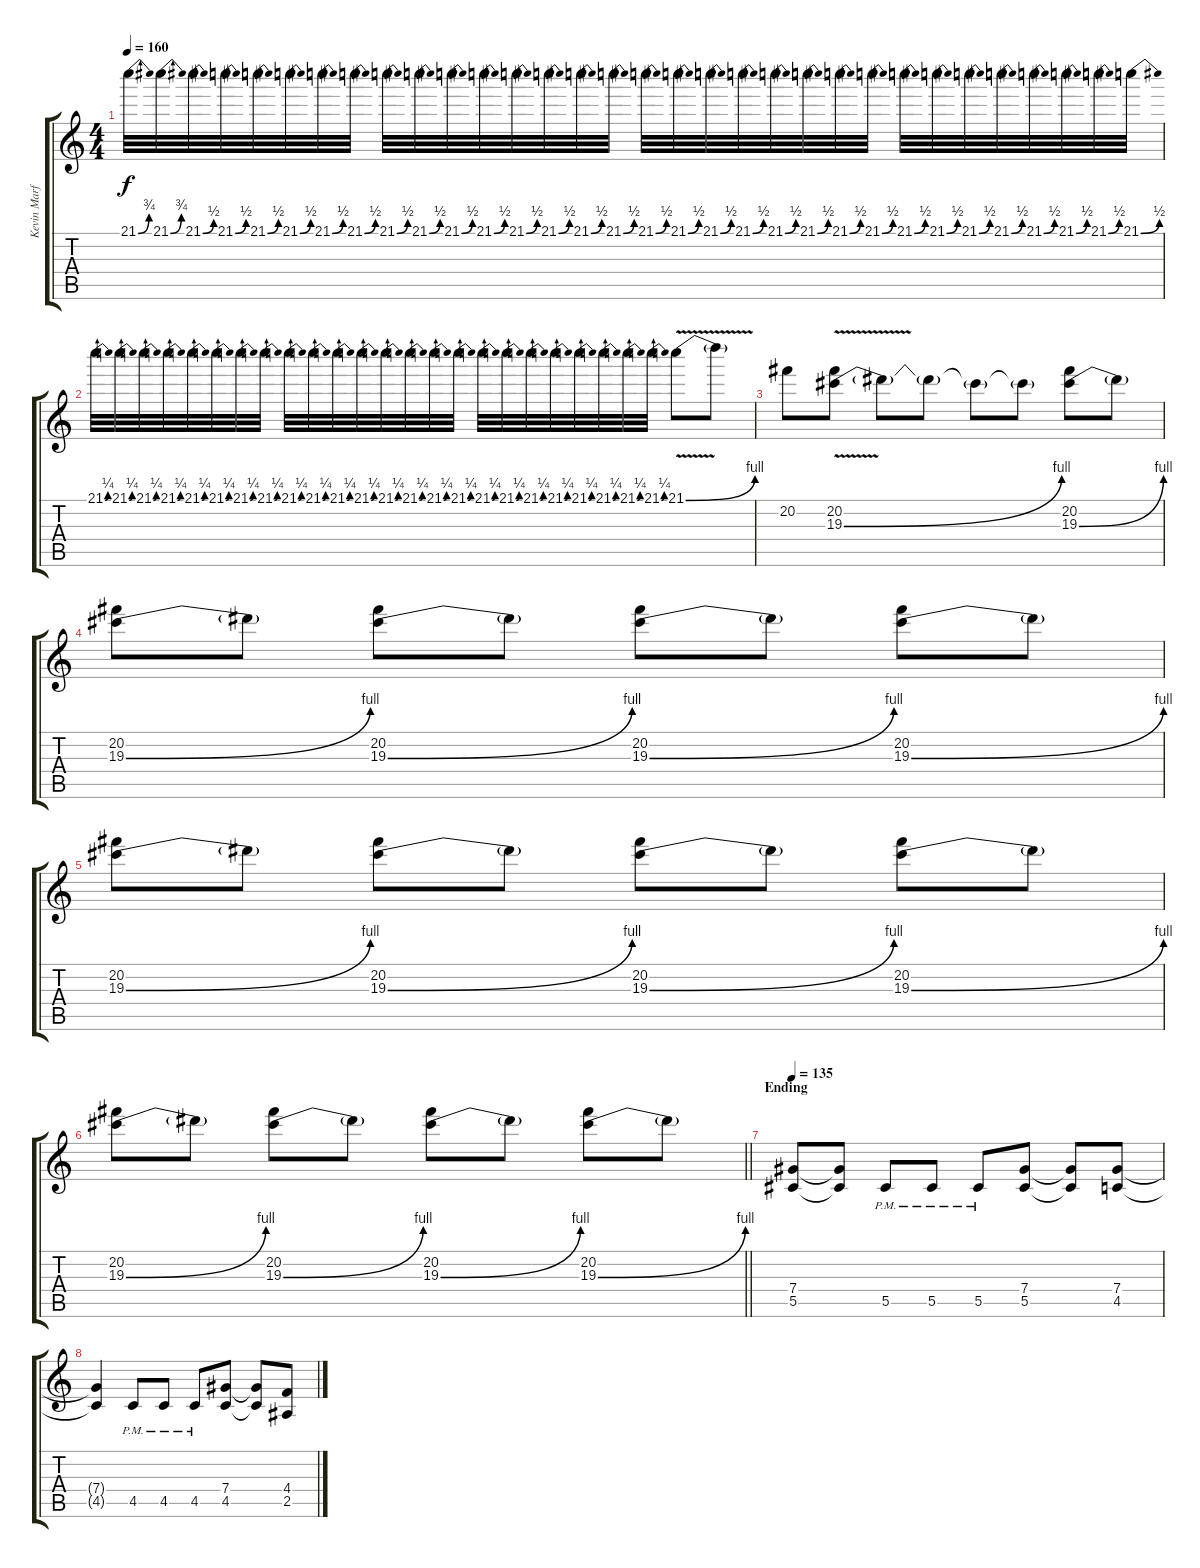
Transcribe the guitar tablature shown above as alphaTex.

\track ("Kevin Marfil" "Kevin Marf") {instrument distortionguitar}
\staff {score tabs}
\tuning (Eb4 Bb3 Gb3 Db3 Ab2 Eb2) {hide}
\ts (4 4)
\tempo 160
\clef g2
\ks c
21.1{be (bend 0 0 60 3)}.32{dy f} 21.1{be (bend 0 0 60 3)}.32 21.1{be (bend 0 0 60 2)}.32 21.1{be (bend 0 0 60 2)}.32 21.1{be (bend 0 0 60 2)}.32 21.1{be (bend 0 0 60 2)}.32 21.1{be (bend 0 0 60 2)}.32 21.1{be (bend 0 0 60 2)}.32 21.1{be (bend 0 0 60 2)}.32 21.1{be (bend 0 0 60 2)}.32 21.1{be (bend 0 0 60 2)}.32 21.1{be (bend 0 0 60 2)}.32 21.1{be (bend 0 0 60 2)}.32 21.1{be (bend 0 0 60 2)}.32 21.1{be (bend 0 0 60 2)}.32 21.1{be (bend 0 0 60 2)}.32 21.1{be (bend 0 0 60 2)}.32 21.1{be (bend 0 0 60 2)}.32 21.1{be (bend 0 0 60 2)}.32 21.1{be (bend 0 0 60 2)}.32 21.1{be (bend 0 0 60 2)}.32 21.1{be (bend 0 0 60 2)}.32 21.1{be (bend 0 0 60 2)}.32 21.1{be (bend 0 0 60 2)}.32 21.1{be (bend 0 0 60 2)}.32 21.1{be (bend 0 0 60 2)}.32 21.1{be (bend 0 0 60 2)}.32 21.1{be (bend 0 0 60 2)}.32 21.1{be (bend 0 0 60 2)}.32 21.1{be (bend 0 0 60 2)}.32 21.1{be (bend 0 0 60 2)}.32 21.1{be (bend 0 0 60 2)}.32 |
21.1{be (bend 0 0 60 1)}.32 21.1{be (bend 0 0 60 1)}.32 21.1{be (bend 0 0 60 1)}.32 21.1{be (bend 0 0 60 1)}.32 21.1{be (bend 0 0 60 1)}.32 21.1{be (bend 0 0 60 1)}.32 21.1{be (bend 0 0 60 1)}.32 21.1{be (bend 0 0 60 1)}.32 21.1{be (bend 0 0 60 1)}.32 21.1{be (bend 0 0 60 1)}.32 21.1{be (bend 0 0 60 1)}.32 21.1{be (bend 0 0 60 1)}.32 21.1{be (bend 0 0 60 1)}.32 21.1{be (bend 0 0 60 1)}.32 21.1{be (bend 0 0 60 1)}.32 21.1{be (bend 0 0 60 1)}.32 21.1{be (bend 0 0 60 1)}.32 21.1{be (bend 0 0 60 1)}.32 21.1{be (bend 0 0 60 1)}.32 21.1{be (bend 0 0 60 1)}.32 21.1{be (bend 0 0 60 1)}.32 21.1{be (bend 0 0 60 1)}.32 21.1{be (bend 0 0 60 1)}.32 21.1{be (bend 0 0 60 1)}.32 21.1{be (bend 0 0 60 4) v}.8 21.1{t}.8 |
20.2.8 (20.2 19.3{be (bend 0 0 60 4) v}).8 19.3{t}.8 19.3{t}.8 19.3{t}.8 19.3{t}.8 (20.2 19.3{be (bend 0 0 60 4)}).8 19.3{t}.8 |
(20.2 19.3{be (bend 0 0 60 4)}).8 19.3{t}.8 (20.2 19.3{be (bend 0 0 60 4)}).8 19.3{t}.8 (20.2 19.3{be (bend 0 0 60 4)}).8 19.3{t}.8 (20.2 19.3{be (bend 0 0 60 4)}).8 19.3{t}.8 |
(20.2 19.3{be (bend 0 0 60 4)}).8 19.3{t}.8 (20.2 19.3{be (bend 0 0 60 4)}).8 19.3{t}.8 (20.2 19.3{be (bend 0 0 60 4)}).8 19.3{t}.8 (20.2 19.3{be (bend 0 0 60 4)}).8 19.3{t}.8 |
\barLineRight lightlight
(20.2 19.3{be (bend 0 0 60 4)}).8 19.3{t}.8 (20.2 19.3{be (bend 0 0 60 4)}).8 19.3{t}.8 (20.2 19.3{be (bend 0 0 60 4)}).8 19.3{t}.8 (20.2 19.3{be (bend 0 0 60 4)}).8 19.3{t}.8 |
\section ("" "Ending")
\tempo 135
(7.4 5.5).8 (7.4{t} 5.5{t}).8 5.5{pm}.8 5.5{pm}.8 5.5{pm}.8 (7.4 5.5).8 (7.4{t} 5.5{t}).8 (7.4 4.5).8 |
(7.4{t} 4.5{t}).4 4.5{pm}.8 4.5{pm}.8 4.5{pm}.8 (7.4 4.5).8 (7.4{t} 4.5{t}).8 (4.4 2.5).8
